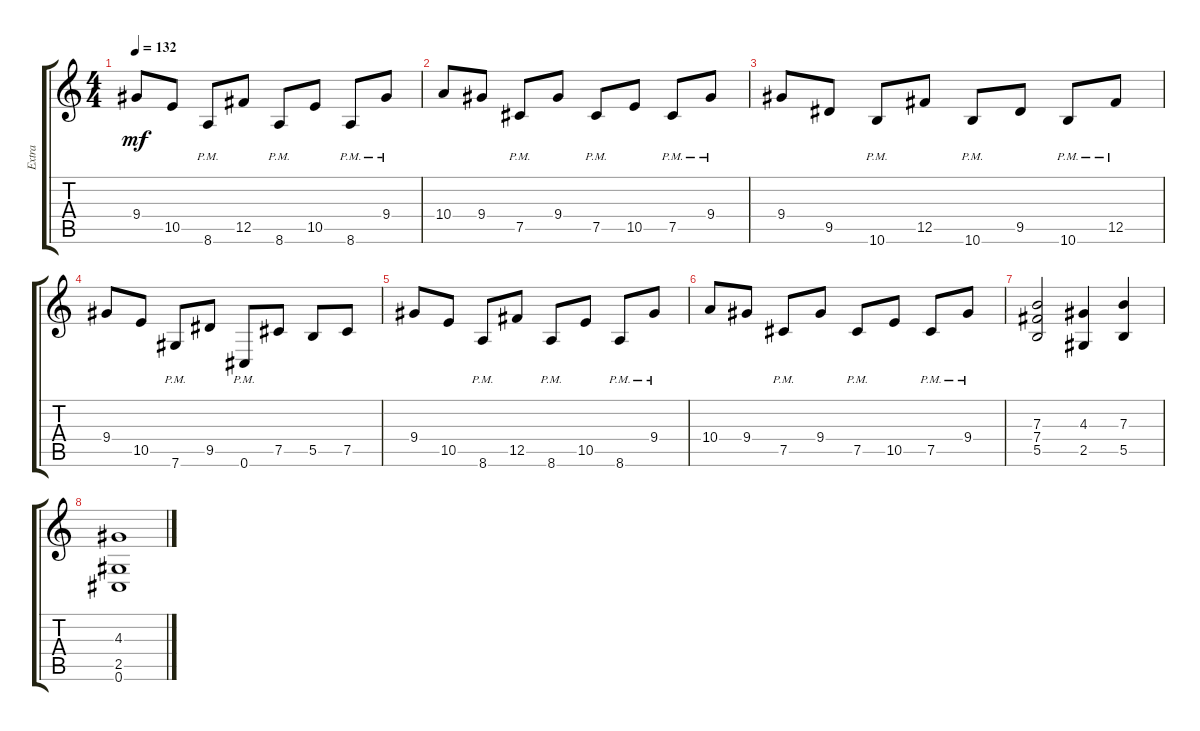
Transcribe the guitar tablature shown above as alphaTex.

\track ("Extra" "Extra") {instrument distortionguitar}
\staff {score tabs}
\tuning (Db4 Ab3 E3 B2 Gb2 Db2) {hide}
\ts (4 4)
\tempo 132
\clef g2
\ks c
9.4.8{dy mf} 10.5.8 8.6{pm}.8 12.5.8 8.6{pm}.8 10.5.8 8.6{pm}.8 9.4{pm}.8 |
10.4.8 9.4.8 7.5{pm}.8 9.4.8 7.5{pm}.8 10.5.8 7.5{pm}.8 9.4{pm}.8 |
9.4.8 9.5.8 10.6{pm}.8 12.5.8 10.6{pm}.8 9.5.8 10.6{pm}.8 12.5{pm}.8 |
9.4.8 10.5.8 7.6{pm}.8 9.5.8 0.6{pm}.8 7.5.8 5.5.8 7.5.8 |
9.4.8 10.5.8 8.6{pm}.8 12.5.8 8.6{pm}.8 10.5.8 8.6{pm}.8 9.4{pm}.8 |
10.4.8 9.4.8 7.5{pm}.8 9.4.8 7.5{pm}.8 10.5.8 7.5{pm}.8 9.4{pm}.8 |
(7.3 7.4 5.5).2 (4.3 2.5).4 (7.3 5.5).4 |
(4.3 2.5 0.6).1
